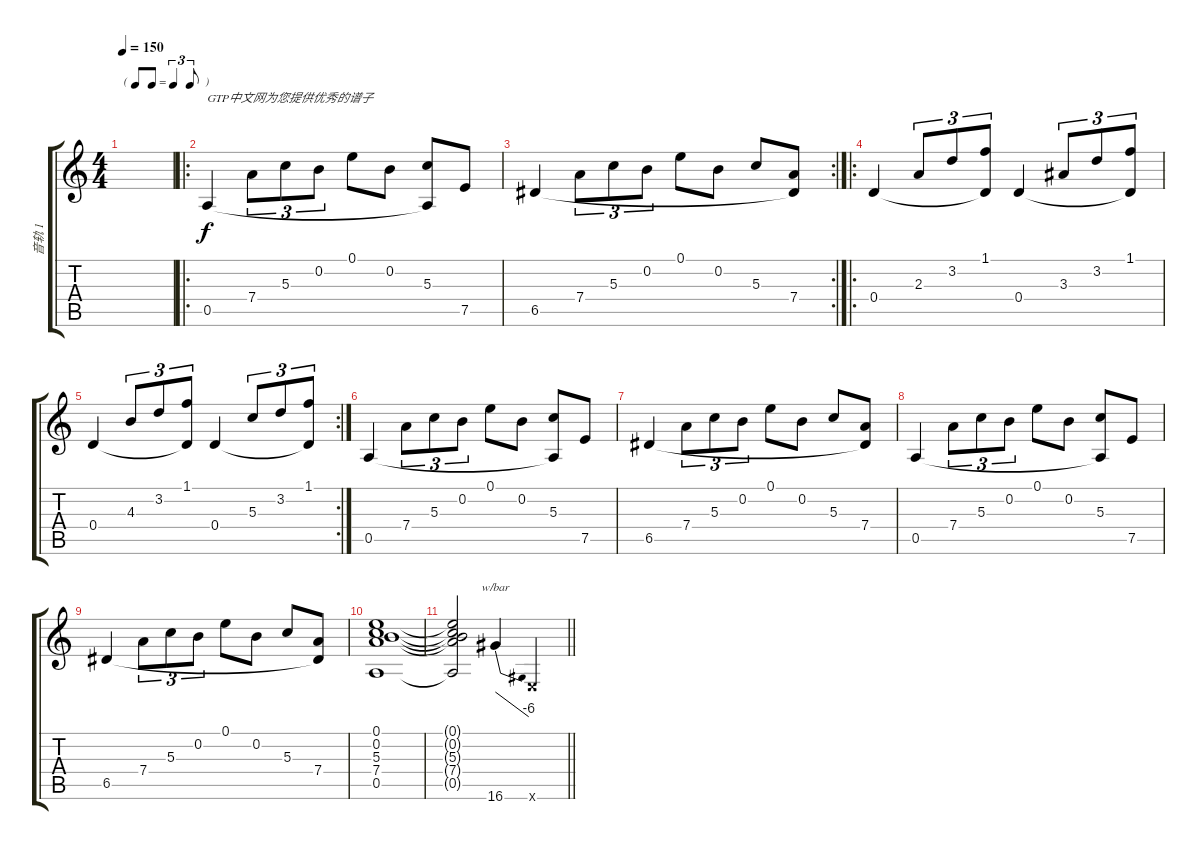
\track ("音轨 1" "音轨 1") {instrument electricguitarjazz}
\staff {score tabs}
\tuning (E4 B3 G3 D3 A2 E2) {hide}
\ts (4 4)
\tf triplet8th
\tempo 150
\clef g2
\ks c
|
\ro
0.5.4{txt "GTP中文网为您提供优秀的谱子"} 7.4.8{tu (3 2)} 5.3.8{tu (3 2)} 0.2.8{tu (3 2)} 0.1.8 0.2.8 (5.3 0.5{t}).8 7.5.8 |
\rc 2
6.5.4 7.4.8{tu (3 2)} 5.3.8{tu (3 2)} 0.2.8{tu (3 2)} 0.1.8 0.2.8 5.3.8 (7.4 6.5{t}).8 |
\ro
0.4.4 2.3.8{tu (3 2)} 3.2.8{tu (3 2)} (1.1 0.4{t}).8{tu (3 2)} 0.4.4 3.3.8{tu (3 2)} 3.2.8{tu (3 2)} (1.1 0.4{t}).8{tu (3 2)} |
\rc 2
0.4.4 4.3.8{tu (3 2)} 3.2.8{tu (3 2)} (1.1 0.4{t}).8{tu (3 2)} 0.4.4 5.3.8{tu (3 2)} 3.2.8{tu (3 2)} (1.1 0.4{t}).8{tu (3 2)} |
0.5.4 7.4.8{tu (3 2)} 5.3.8{tu (3 2)} 0.2.8{tu (3 2)} 0.1.8 0.2.8 (5.3 0.5{t}).8 7.5.8 |
6.5.4 7.4.8{tu (3 2)} 5.3.8{tu (3 2)} 0.2.8{tu (3 2)} 0.1.8 0.2.8 5.3.8 (7.4 6.5{t}).8 |
0.5.4 7.4.8{tu (3 2)} 5.3.8{tu (3 2)} 0.2.8{tu (3 2)} 0.1.8 0.2.8 (5.3 0.5{t}).8 7.5.8 |
6.5.4 7.4.8{tu (3 2)} 5.3.8{tu (3 2)} 0.2.8{tu (3 2)} 0.1.8 0.2.8 5.3.8 (7.4 6.5{t}).8 |
(0.1 0.2 5.3 7.4 0.5).1 |
\barLineRight lightlight
(0.1{t} 0.2{t} 5.3{t} 7.4{t} 0.5{t}).2 16.6.4{tbe (dive default 0 0 60 -24)} 0.6{x}.4
